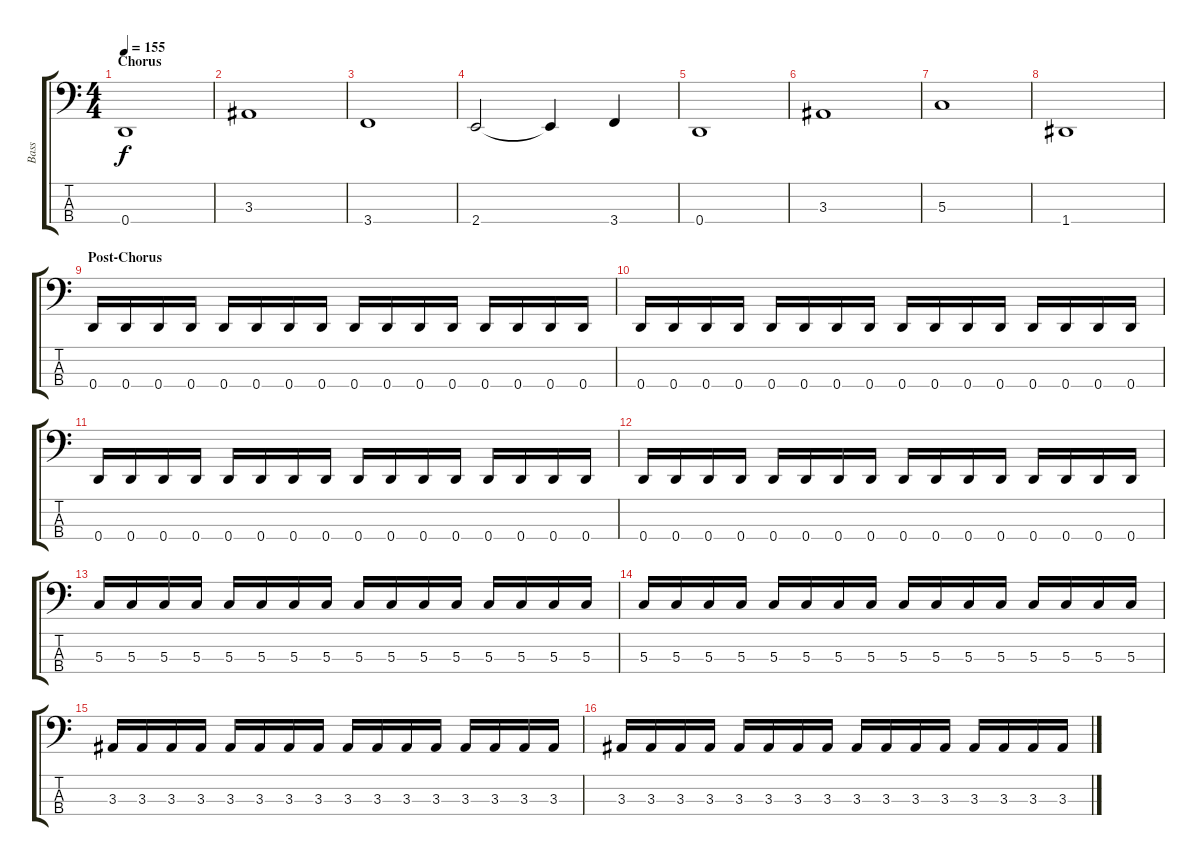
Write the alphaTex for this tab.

\track ("Bass" "Bass") {instrument electricbassfinger}
\staff {score tabs}
\tuning (F2 C2 G1 D1) {hide}
\ts (4 4)
\section ("" "Chorus")
\tempo 155
\clef f4
\ks c
0.4.1{dy f} |
3.3.1 |
3.4.1 |
2.4.2 2.4{t}.4 3.4.4 |
0.4.1 |
3.3.1 |
5.3.1 |
1.4.1 |
\section ("" "Post-Chorus")
0.4.16 0.4.16 0.4.16 0.4.16 0.4.16 0.4.16 0.4.16 0.4.16 0.4.16 0.4.16 0.4.16 0.4.16 0.4.16 0.4.16 0.4.16 0.4.16 |
0.4.16 0.4.16 0.4.16 0.4.16 0.4.16 0.4.16 0.4.16 0.4.16 0.4.16 0.4.16 0.4.16 0.4.16 0.4.16 0.4.16 0.4.16 0.4.16 |
0.4.16 0.4.16 0.4.16 0.4.16 0.4.16 0.4.16 0.4.16 0.4.16 0.4.16 0.4.16 0.4.16 0.4.16 0.4.16 0.4.16 0.4.16 0.4.16 |
0.4.16 0.4.16 0.4.16 0.4.16 0.4.16 0.4.16 0.4.16 0.4.16 0.4.16 0.4.16 0.4.16 0.4.16 0.4.16 0.4.16 0.4.16 0.4.16 |
5.3.16 5.3.16 5.3.16 5.3.16 5.3.16 5.3.16 5.3.16 5.3.16 5.3.16 5.3.16 5.3.16 5.3.16 5.3.16 5.3.16 5.3.16 5.3.16 |
5.3.16 5.3.16 5.3.16 5.3.16 5.3.16 5.3.16 5.3.16 5.3.16 5.3.16 5.3.16 5.3.16 5.3.16 5.3.16 5.3.16 5.3.16 5.3.16 |
3.3.16 3.3.16 3.3.16 3.3.16 3.3.16 3.3.16 3.3.16 3.3.16 3.3.16 3.3.16 3.3.16 3.3.16 3.3.16 3.3.16 3.3.16 3.3.16 |
3.3.16 3.3.16 3.3.16 3.3.16 3.3.16 3.3.16 3.3.16 3.3.16 3.3.16 3.3.16 3.3.16 3.3.16 3.3.16 3.3.16 3.3.16 3.3.16
